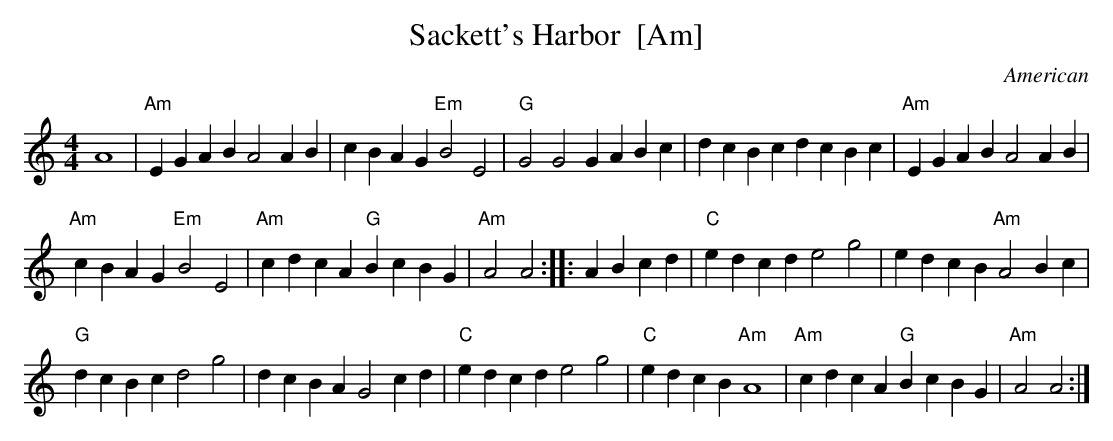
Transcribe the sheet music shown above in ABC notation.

X:1
T: Sackett's Harbor  [Am]
O: American
M: 4/4
L: 1/4
K: Am
A4 |\
"Am"EGAB A2AB | cBAG "Em"B2E2 | "G"G2G2 GABc | dcBc dcBc | "Am"EGAB A2AB |
"Am"cBAG "Em"B2E2 | "Am"cdcA "G"BcBG | "Am"A2A2 :: ABcd | "C"edcd e2g2 | edcB "Am"A2Bc |
"G"dcBc d2g2 | dcBA G2cd | "C"edcd e2g2 | "C"edcB "Am"A4 | "Am"cdcA "G"BcBG | "Am"A2A2 :|
